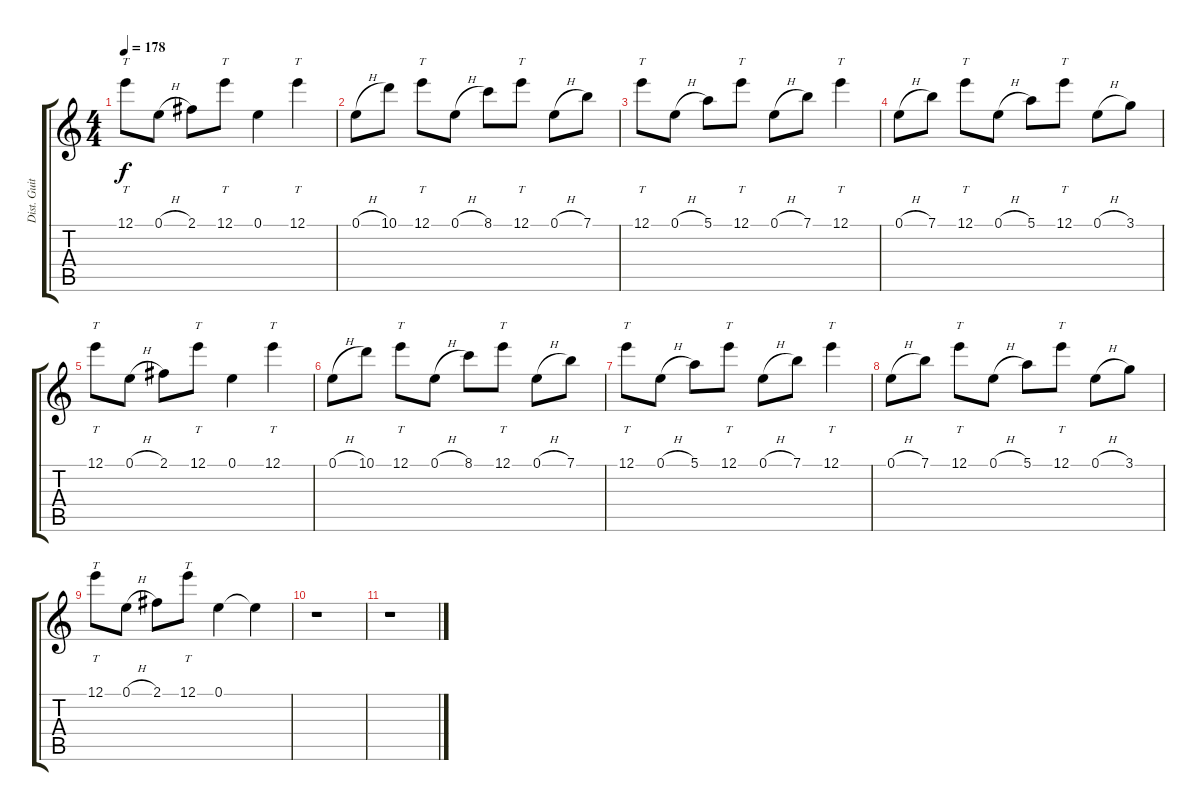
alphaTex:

\track ("Dist. Guitar 1" "Dist. Guit") {instrument distortionguitar}
\staff {score tabs}
\tuning (E4 B3 G3 D3 A2 E2) {hide}
\ts (4 4)
\tempo 178
\clef g2
\ks c
12.1.8{tt dy f} 0.1{h}.8 2.1.8 12.1.8{tt} 0.1.4 12.1.4{tt} |
0.1{h}.8 10.1.8 12.1.8{tt} 0.1{h}.8 8.1.8 12.1.8{tt} 0.1{h}.8 7.1.8 |
12.1.8{tt} 0.1{h}.8 5.1.8 12.1.8{tt} 0.1{h}.8 7.1.8 12.1.4{tt} |
0.1{h}.8 7.1.8 12.1.8{tt} 0.1{h}.8 5.1.8 12.1.8{tt} 0.1{h}.8 3.1.8 |
12.1.8{tt} 0.1{h}.8 2.1.8 12.1.8{tt} 0.1.4 12.1.4{tt} |
0.1{h}.8 10.1.8 12.1.8{tt} 0.1{h}.8 8.1.8 12.1.8{tt} 0.1{h}.8 7.1.8 |
12.1.8{tt} 0.1{h}.8 5.1.8 12.1.8{tt} 0.1{h}.8 7.1.8 12.1.4{tt} |
0.1{h}.8 7.1.8 12.1.8{tt} 0.1{h}.8 5.1.8 12.1.8{tt} 0.1{h}.8 3.1.8 |
12.1.8{tt} 0.1{h}.8 2.1.8 12.1.8{tt} 0.1.4 0.1{t}.4 |
r.1 |
r.1
